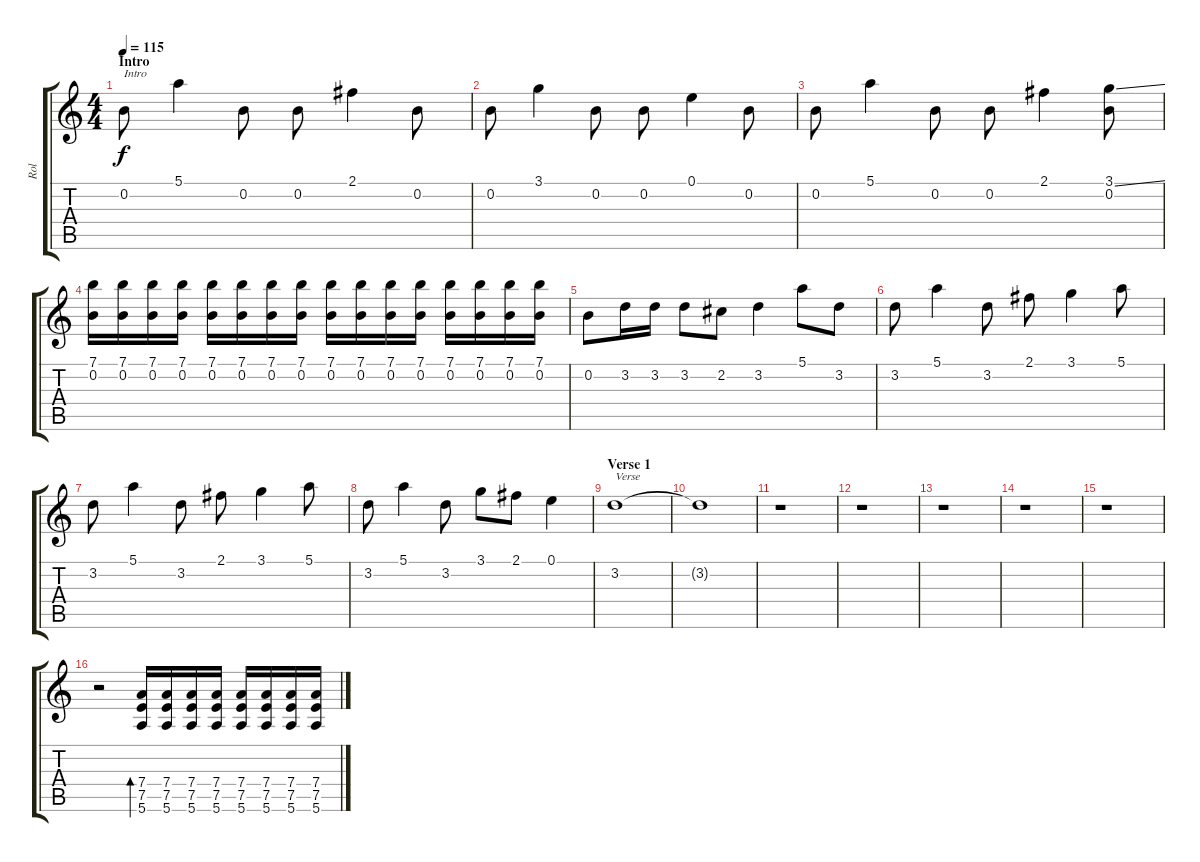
\track ("Rol" "Rol") {instrument distortionguitar}
\staff {score tabs}
\tuning (E4 B3 G3 D3 A2 E2) {hide}
\ts (4 4)
\section ("" "Intro")
\tempo 115
\clef g2
\ks c
0.2.8{txt "Intro" dy f instrument distortionguitar} 5.1.4 0.2.8 0.2.8 2.1.4 0.2.8 |
0.2.8 3.1.4 0.2.8 0.2.8 0.1.4 0.2.8 |
0.2.8 5.1.4 0.2.8 0.2.8 2.1.4 (3.1{ss} 0.2).8 |
(7.1 0.2).16 (7.1 0.2).16 (7.1 0.2).16 (7.1 0.2).16 (7.1 0.2).16 (7.1 0.2).16 (7.1 0.2).16 (7.1 0.2).16 (7.1 0.2).16 (7.1 0.2).16 (7.1 0.2).16 (7.1 0.2).16 (7.1 0.2).16 (7.1 0.2).16 (7.1 0.2).16 (7.1 0.2).16 |
0.2.8 3.2.16 3.2.16 3.2.8 2.2.8 3.2.4 5.1.8 3.2.8 |
3.2.8 5.1.4 3.2.8 2.1.8 3.1.4 5.1.8 |
3.2.8 5.1.4 3.2.8 2.1.8 3.1.4 5.1.8 |
3.2.8 5.1.4 3.2.8 3.1.8 2.1.8 0.1.4 |
\section ("" "Verse 1")
3.2.1{txt "Verse" volume 0} |
3.2{t}.1 |
r.1 |
r.1 |
r.1 |
r.1 |
r.1 |
r.2{volume 15} (7.4 7.5 5.6).16{bd 60} (7.4 7.5 5.6).16 (7.4 7.5 5.6).16 (7.4 7.5 5.6).16 (7.4 7.5 5.6).16 (7.4 7.5 5.6).16 (7.4 7.5 5.6).16 (7.4 7.5 5.6).16
